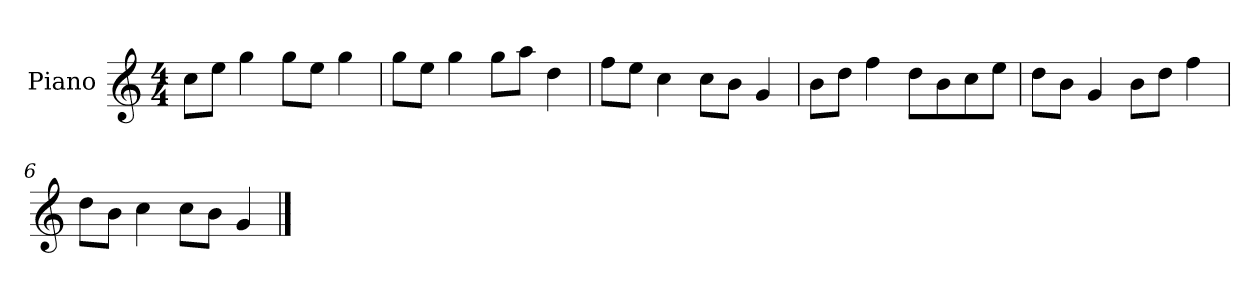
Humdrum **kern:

**kern
*part1
*staff1
*I"Piano
*I'P-no
*clefG2
*k[]
*M4/4
*MM90
=1
8cc\L
8ee\J
4gg\
8gg\L
8ee\J
4gg\
=2
8gg\L
8ee\J
4gg\
8gg\L
8aa\J
4dd\
=3
8ff\L
8ee\J
4cc\
8cc\L
8b\J
4g/
=4
8b\L
8dd\J
4ff\
8dd\L
8b\
8cc\
8ee\J
=5
8dd\L
8b\J
4g/
8b\L
8dd\J
4ff\
=6
8dd\L
8b\J
4cc\
8cc\L
8b\J
4g/
==
*-
